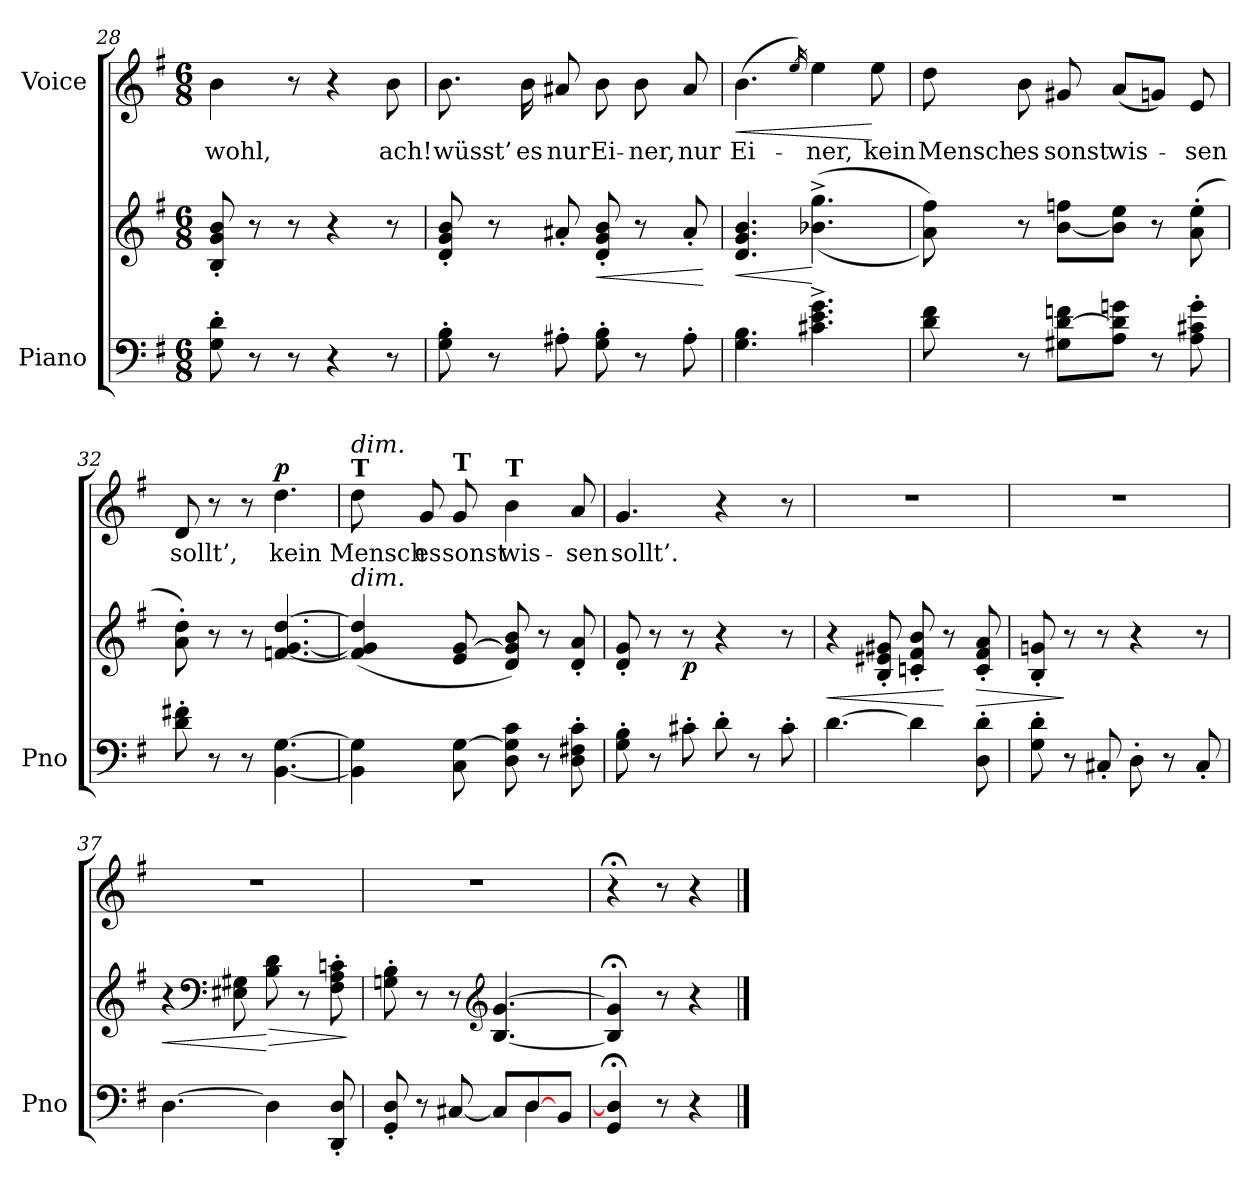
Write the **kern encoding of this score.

**kern	**kern	**dynam	**kern	**text	**dynam
*part2	*part2	*part2	*part1	*part1	*part1
*staff3	*staff2	*staff2/3	*staff1	*staff1	*staff1
*I"Piano	*	*	*I"Voice	*	*
*I'Pno	*	*	*	*	*
!!LO:LB:g=z
*clefF4	*clefG2	*	*clefG2	*	*
*k[f#]	*k[f#]	*	*k[f#]	*	*
*M6/8	*M6/8	*	*M6/8	*	*
=28	=28	=28	=28	=28	=28
!	!	!	!	!LO:LY:b	!
8G\' 8d\'	8B/' 8g/' 8b/'	.	4b\	wohl,	.
8r	8r	.	.	.	.
8r	8r	.	8r	.	.
4r	4r	.	4r	.	.
!	!	!	!	!LO:LY:b	!
8r	8r	.	8b\	ach!	.
=29	=29	=29	=29	=29	=29
!	!	!	!	!LO:LY:b	!
8G\' 8B\'	8d/' 8g/' 8b/'	.	8.b\	wüsst’	.
8r	8r	.	.	.	.
!	!	!	!	!LO:LY:b	!
.	.	.	16b\	es	.
!	!	!	!	!LO:LY:b	!
8A#X'\	8a#X'/	.	8a#X/	nur	.
!	!	!LO:HP:b	!	!LO:LY:b	!
8G\' 8B\'	8d/' 8g/' 8b/'	<	8b\	Ei-	.
!	!	!	!	!LO:LY:b	!
8r	8r	.	8b\	-ner,	.
!	!	!	!	!LO:LY:b	!
8A#'\	8a#'/	.	8a#/	nur	.
.	.	[	.	.	.
=30	=30	=30	=30	=30	=30
!	!	!LO:HP:b	!	!LO:LY:b	!LO:HP:b
4.G\ 4.B\	4.d/ 4.g/ 4.b/	<	(<4.b\	Ei-	<
.	.	.	16qee/)	.	.
!	!	!	!	!LO:LY:b	!
4.c#X\^ 4.e\^ 4.g\^	(<(>4.b-X\^ 4.gg\^	[	4ee\	-ner,	.
!	!	!	!	!LO:LY:b	!
.	.	.	8ee\	kein	[
=31	=31	=31	=31	=31	=31
!	!	!	!	!LO:LY:b	!
8d\ 8f#\	8a\ 8ff#\))	.	8dd\	Mensch	.
!	!	!	!	!LO:LY:b	!
8r	8r	.	8b\	es	.
!	!	!	!	!LO:LY:b	!
8G#X\ [8d\ 8fn\L	[8b\ 8ffn\L	.	8g#X/	sonst	.
!	!	!	!	!LO:LY:b	!
8A\ 8d\] 8gn\J	8b\] 8ee\J	.	(<8a/L	wis-	.
8r	8r	.	8gn/J)	.	.
!	!	!	!	!LO:LY:b	!
8A\' 8c#X\' 8g\'	(>8a\' 8ee\'	.	8e/	-sen	.
=32	=32	=32	=32	=32	=32
!	!	!	!	!LO:LY:b	!
8d\' 8f#X\'	8a\' 8dd\')	.	8d/	sollt’,	.
8r	8r	.	8r	.	.
8r	8r	.	8r	.	.
!	!	!	!	!LO:LY:b	!LO:DY:a
[4.BB\ [4.G\	[4.fn/ [4.g/ [4.dd/	.	4.dd\	kein	p
!!LO:LB:g=z
=33	=33	=33	=33	=33	=33
!	!	!	!LO:TX:a:B:t=T	!	!
!	!	!	!LO:TX:a:i:t=dim.	!	!
!	!LO:TX:a:i:t=dim.	!	!	!	!
!	!	!	!	!LO:LY:b	!
4BB\] 4G\]	(>4fn/] 4g/] 4dd/]	.	8dd\	Mensch	.
!	!	!	!	!LO:LY:b	!
.	.	.	8g/	es	.
!	!	!	!LO:TX:a:B:t=T	!	!
!	!	!	!	!LO:LY:b	!
8C\ [8G\	8e/ [8g/	.	8g/	sonst	.
!	!	!	!LO:TX:a:B:t=T	!	!
!	!	!	!	!LO:LY:b	!
8D\ 8G\] 8c\	8d/ 8g/] 8b/)	.	4b\	wis-	.
8r	8r	.	.	.	.
!	!	!	!	!LO:LY:b	!
8D\' 8F#X\' 8c\'	8d/' 8a/'	.	8a/	-sen	.
=34	=34	=34	=34	=34	=34
!	!	!	!	!LO:LY:b	!
8G\' 8B\'	8d/' 8g/'	.	4.g/	sollt’.	.
8r	8r	.	.	.	.
!	!	!LO:DY:b	!	!	!
8c#X'\	8r	p	.	.	.
8d'\	4r	.	4r	.	.
8r	.	.	.	.	.
8c#'\	8r	.	8r	.	.
=35	=35	=35	=35	=35	=35
!	!	!LO:HP:b	!	!	!
[4.d\	4r	<	2.r	.	.
.	8B/' 8e#X/' 8g#X/'	.	.	.	.
4d\]	8cn/' 8f#/' 8b/'	.	.	.	.
.	8r	[	.	.	.
!	!	!LO:HP:b	!	!	!
8D\' 8d\'	8c/' 8f#/' 8a/'	>	.	.	.
=36	=36	=36	=36	=36	=36
8G\' 8d\'	8B/' 8gn/'	.	2.r	.	.
8r	8r	]	.	.	.
8C#X'/	8r	.	.	.	.
8D'\	4r	.	.	.	.
8r	.	.	.	.	.
8C#'/	8r	.	.	.	.
=37	=37	=37	=37	=37	=37
!	!	!LO:HP:b	!	!	!
[4.D\	4r	<	2.r	.	.
*	*clefF4	*	*	*	*
.	8E#X\ 8G#X\	.	.	.	.
!	!	!LO:HP:n=1:b	!	!	!
4D\]	8B\ 8d\	[ >	.	.	.
.	8r	.	.	.	.
8DD/' 8D/'	8F#\' 8A\' 8cn\'	.	.	.	.
.	.	]	.	.	.
=38	=38	=38	=38	=38	=38
*^	*	*	*	*	*
8GG/' 8D/'	2ryy	8Gn\' 8B\'	.	2.r	.	.
8r	.	8r	.	.	.	.
[8C#X/	.	8r	.	.	.	.
*	*	*clefG2	*	*	*	*
8C#/L]	.	[4.B/ [4.g/	.	.	.	.
[8D/	4D\	.	.	.	.	.
8BB/J	.	.	.	.	.	.
*v	*v	*	*	*	*	*
=39	=39	=39	=39	=39	=39
4GG/;< 4D/];<	4B/];< 4g/];<	.	4r;<	.	.
8r	8r	.	8r	.	.
4r	4r	.	4r	.	.
==	==	==	==	==	==
*-	*-	*-	*-	*-	*-
